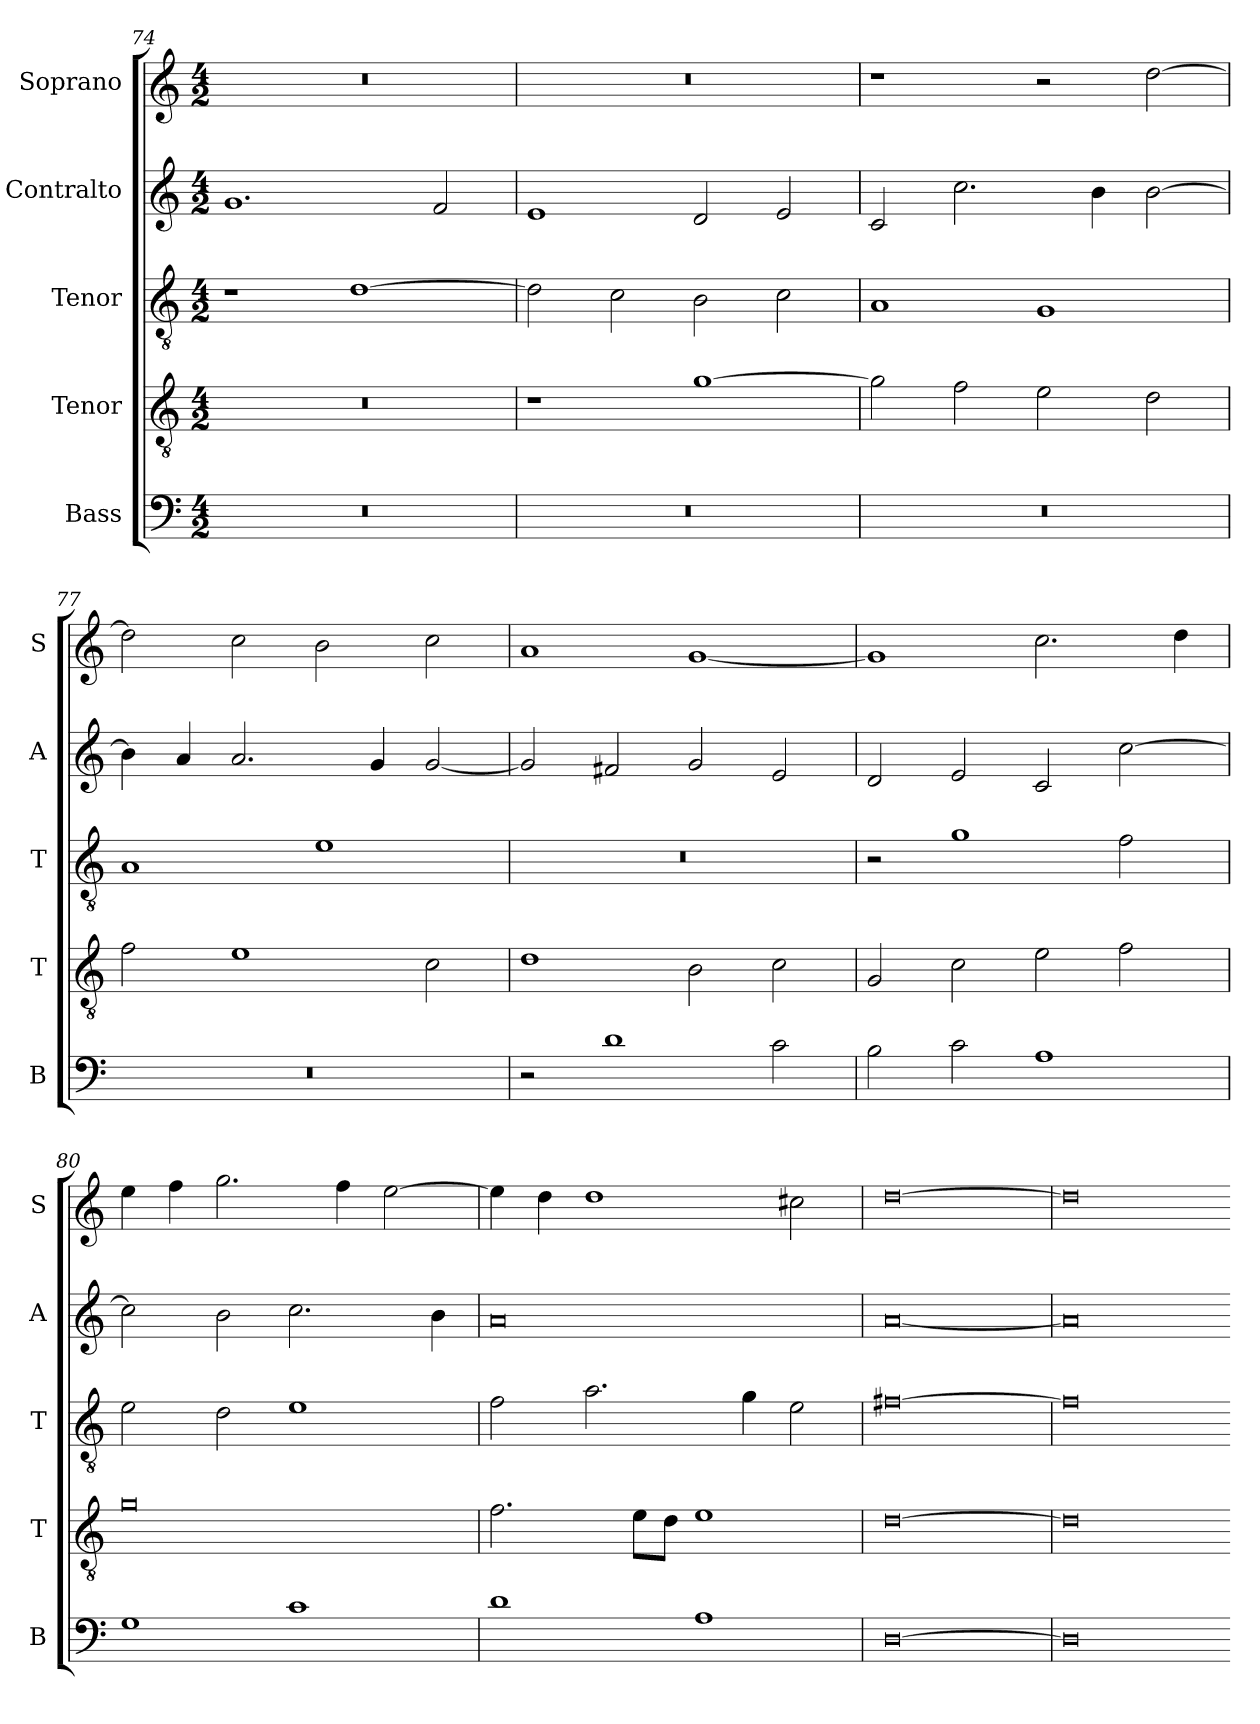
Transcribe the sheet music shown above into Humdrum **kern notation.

**kern	**kern	**kern	**kern	**kern
*part5	*part4	*part3	*part2	*part1
*staff5	*staff4	*staff3	*staff2	*staff1
*I"Bass	*I"Tenor	*I"Tenor	*I"Contralto	*I"Soprano
*I'B	*I'T	*I'T	*I'A	*I'S
*clefF4	*clefGv2	*clefGv2	*clefG2	*clefG2
*k[]	*k[]	*k[]	*k[]	*k[]
*G:mix	*G:mix	*G:mix	*G:mix	*G:mix
*M4/2	*M4/2	*M4/2	*M4/2	*M4/2
=74	=74	=74	=74	=74
0r	0r	1r	1.g	0r
.	.	[1d	.	.
.	.	.	2f	.
=75	=75	=75	=75	=75
0r	1r	2d]	1e	0r
.	.	2c	.	.
.	[1g	2B	2d	.
.	.	2c	2e	.
=76	=76	=76	=76	=76
0r	2g]	1A	2c	1r
.	2f	.	2.cc	.
.	2e	1G	.	2r
.	.	.	4b	.
.	2d	.	[2b	[2dd
=77	=77	=77	=77	=77
0r	2f	1A	4b]	2dd]
.	.	.	4a	.
.	1e	.	2.a	2cc
.	.	1e	.	2b
.	.	.	4g	.
.	2c	.	[2g	2cc
=78	=78	=78	=78	=78
2r	1d	0r	2g]	1a
1d	.	.	2f#X	.
.	2B	.	2g	[1g
2c	2c	.	2e	.
=79	=79	=79	=79	=79
2B	2G	2r	2d	1g]
2c	2c	1g	2e	.
1A	2e	.	2c	2.cc
.	2f	2f	[2cc	.
.	.	.	.	4dd
=80	=80	=80	=80	=80
1G	0g	2e	2cc]	4ee
.	.	.	.	4ff
.	.	2d	2b	2.gg
1c	.	1e	2.cc	.
.	.	.	.	4ff
.	.	.	.	[2ee
.	.	.	4b	.
=81	=81	=81	=81	=81
1d	2.f	2f	0a	4ee]
.	.	.	.	4dd
.	.	2.a	.	1dd
.	8e\L	.	.	.
.	8d\J	.	.	.
1A	1e	.	.	.
.	.	4g	.	.
.	.	2e	.	2cc#X
=82	=82	=82	=82	=82
[0D	[0d	[0f#X	[0a	[0dd
=83	=83	=83	=83	=83
0D]	0d]	0f#]	0a]	0dd]
=-	=-	=-	=-	=-
*-	*-	*-	*-	*-
